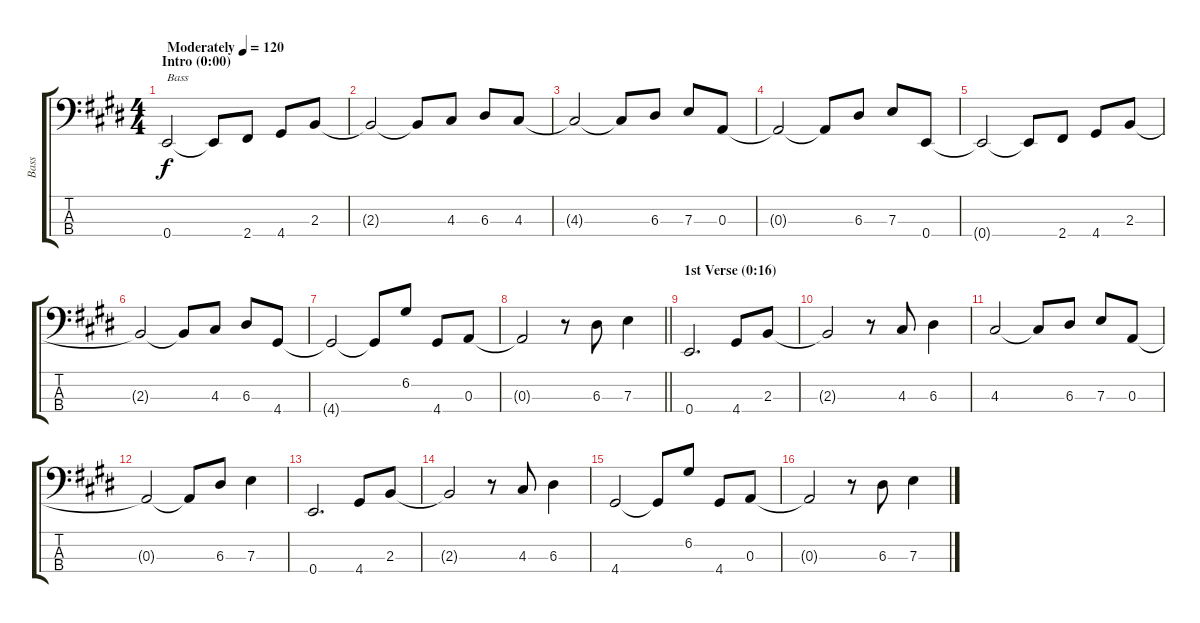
\track ("Bass" "Bass") {instrument electricbassfinger}
\staff {score tabs}
\tuning (G2 D2 A1 E1) {hide}
\ts (4 4)
\section ("" "Intro (0:00)")
\tempo (120 "Moderately")
\clef f4
\ks e
0.4.2{txt "Bass" dy f volume 10 instrument electricbassfinger} 0.4{t}.8 2.4.8 4.4.8 2.3.8 |
2.3{t}.2 2.3{t}.8 4.3.8 6.3.8 4.3.8 |
4.3{t}.2 4.3{t}.8 6.3.8 7.3.8 0.3.8 |
0.3{t}.2 0.3{t}.8 6.3.8 7.3.8 0.4.8 |
0.4{t}.2 0.4{t}.8 2.4.8 4.4.8 2.3.8 |
2.3{t}.2 2.3{t}.8 4.3.8 6.3.8 4.4.8 |
4.4{t}.2 4.4{t}.8 6.2.8 4.4.8 0.3.8 |
\barLineRight lightlight
0.3{t}.2 r.8 6.3.8 7.3.4 |
\section ("" "1st Verse (0:16)")
0.4.2{d} 4.4.8 2.3.8 |
2.3{t}.2 r.8 4.3.8 6.3.4 |
4.3.2 4.3{t}.8 6.3.8 7.3.8 0.3.8 |
0.3{t}.2 0.3{t}.8 6.3.8 7.3.4 |
0.4.2{d} 4.4.8 2.3.8 |
2.3{t}.2 r.8 4.3.8 6.3.4 |
4.4.2 4.4{t}.8 6.2.8 4.4.8 0.3.8 |
0.3{t}.2 r.8 6.3.8 7.3.4
